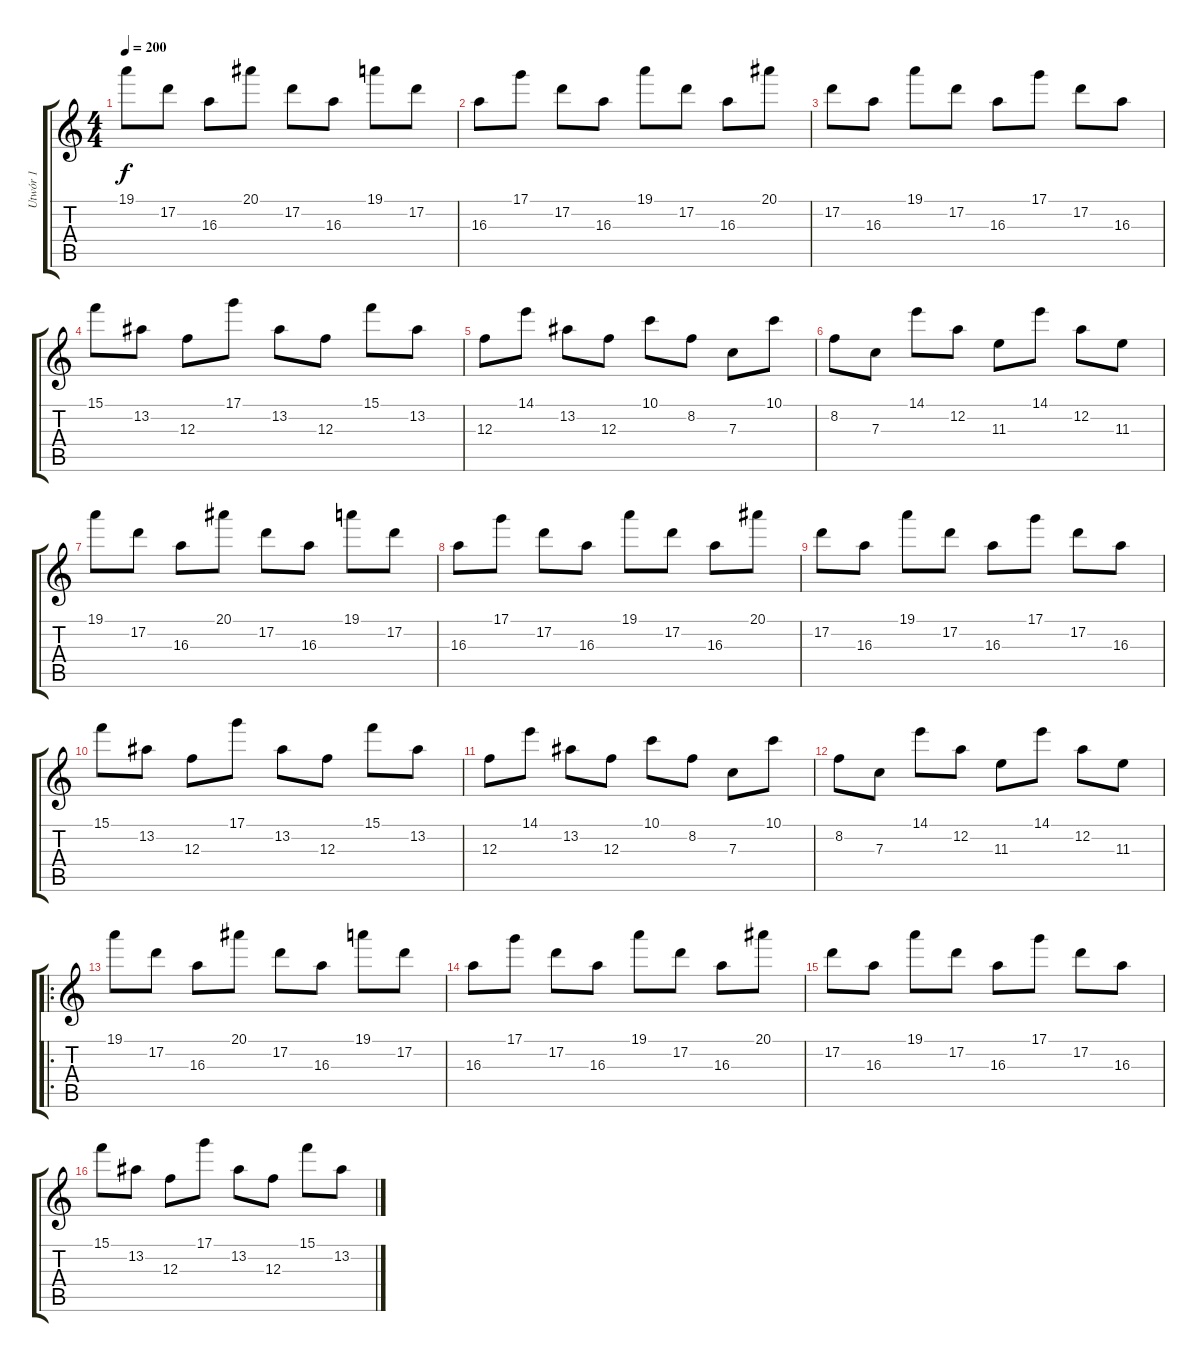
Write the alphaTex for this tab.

\track ("Utwór 1" "Utwór 1") {instrument distortionguitar}
\staff {score tabs}
\tuning (D4 A3 F3 C3 G2 D2) {hide}
\ts (4 4)
\tempo 200
\clef g2
\ks c
19.1.8{dy f instrument distortionguitar} 17.2.8 16.3.8 20.1.8 17.2.8 16.3.8 19.1.8 17.2.8 |
16.3.8 17.1.8 17.2.8 16.3.8 19.1.8 17.2.8 16.3.8 20.1.8 |
17.2.8 16.3.8 19.1.8 17.2.8 16.3.8 17.1.8 17.2.8 16.3.8 |
15.1.8 13.2.8 12.3.8 17.1.8 13.2.8 12.3.8 15.1.8 13.2.8 |
12.3.8 14.1.8 13.2.8 12.3.8 10.1.8 8.2.8 7.3.8 10.1.8 |
8.2.8 7.3.8 14.1.8 12.2.8 11.3.8 14.1.8 12.2.8 11.3.8 |
19.1.8 17.2.8 16.3.8 20.1.8 17.2.8 16.3.8 19.1.8 17.2.8 |
16.3.8 17.1.8 17.2.8 16.3.8 19.1.8 17.2.8 16.3.8 20.1.8 |
17.2.8 16.3.8 19.1.8 17.2.8 16.3.8 17.1.8 17.2.8 16.3.8 |
15.1.8 13.2.8 12.3.8 17.1.8 13.2.8 12.3.8 15.1.8 13.2.8 |
12.3.8 14.1.8 13.2.8 12.3.8 10.1.8 8.2.8 7.3.8 10.1.8 |
8.2.8 7.3.8 14.1.8 12.2.8 11.3.8 14.1.8 12.2.8 11.3.8 |
\ro
19.1.8 17.2.8 16.3.8 20.1.8 17.2.8 16.3.8 19.1.8 17.2.8 |
16.3.8 17.1.8 17.2.8 16.3.8 19.1.8 17.2.8 16.3.8 20.1.8 |
17.2.8 16.3.8 19.1.8 17.2.8 16.3.8 17.1.8 17.2.8 16.3.8 |
15.1.8 13.2.8 12.3.8 17.1.8 13.2.8 12.3.8 15.1.8 13.2.8
